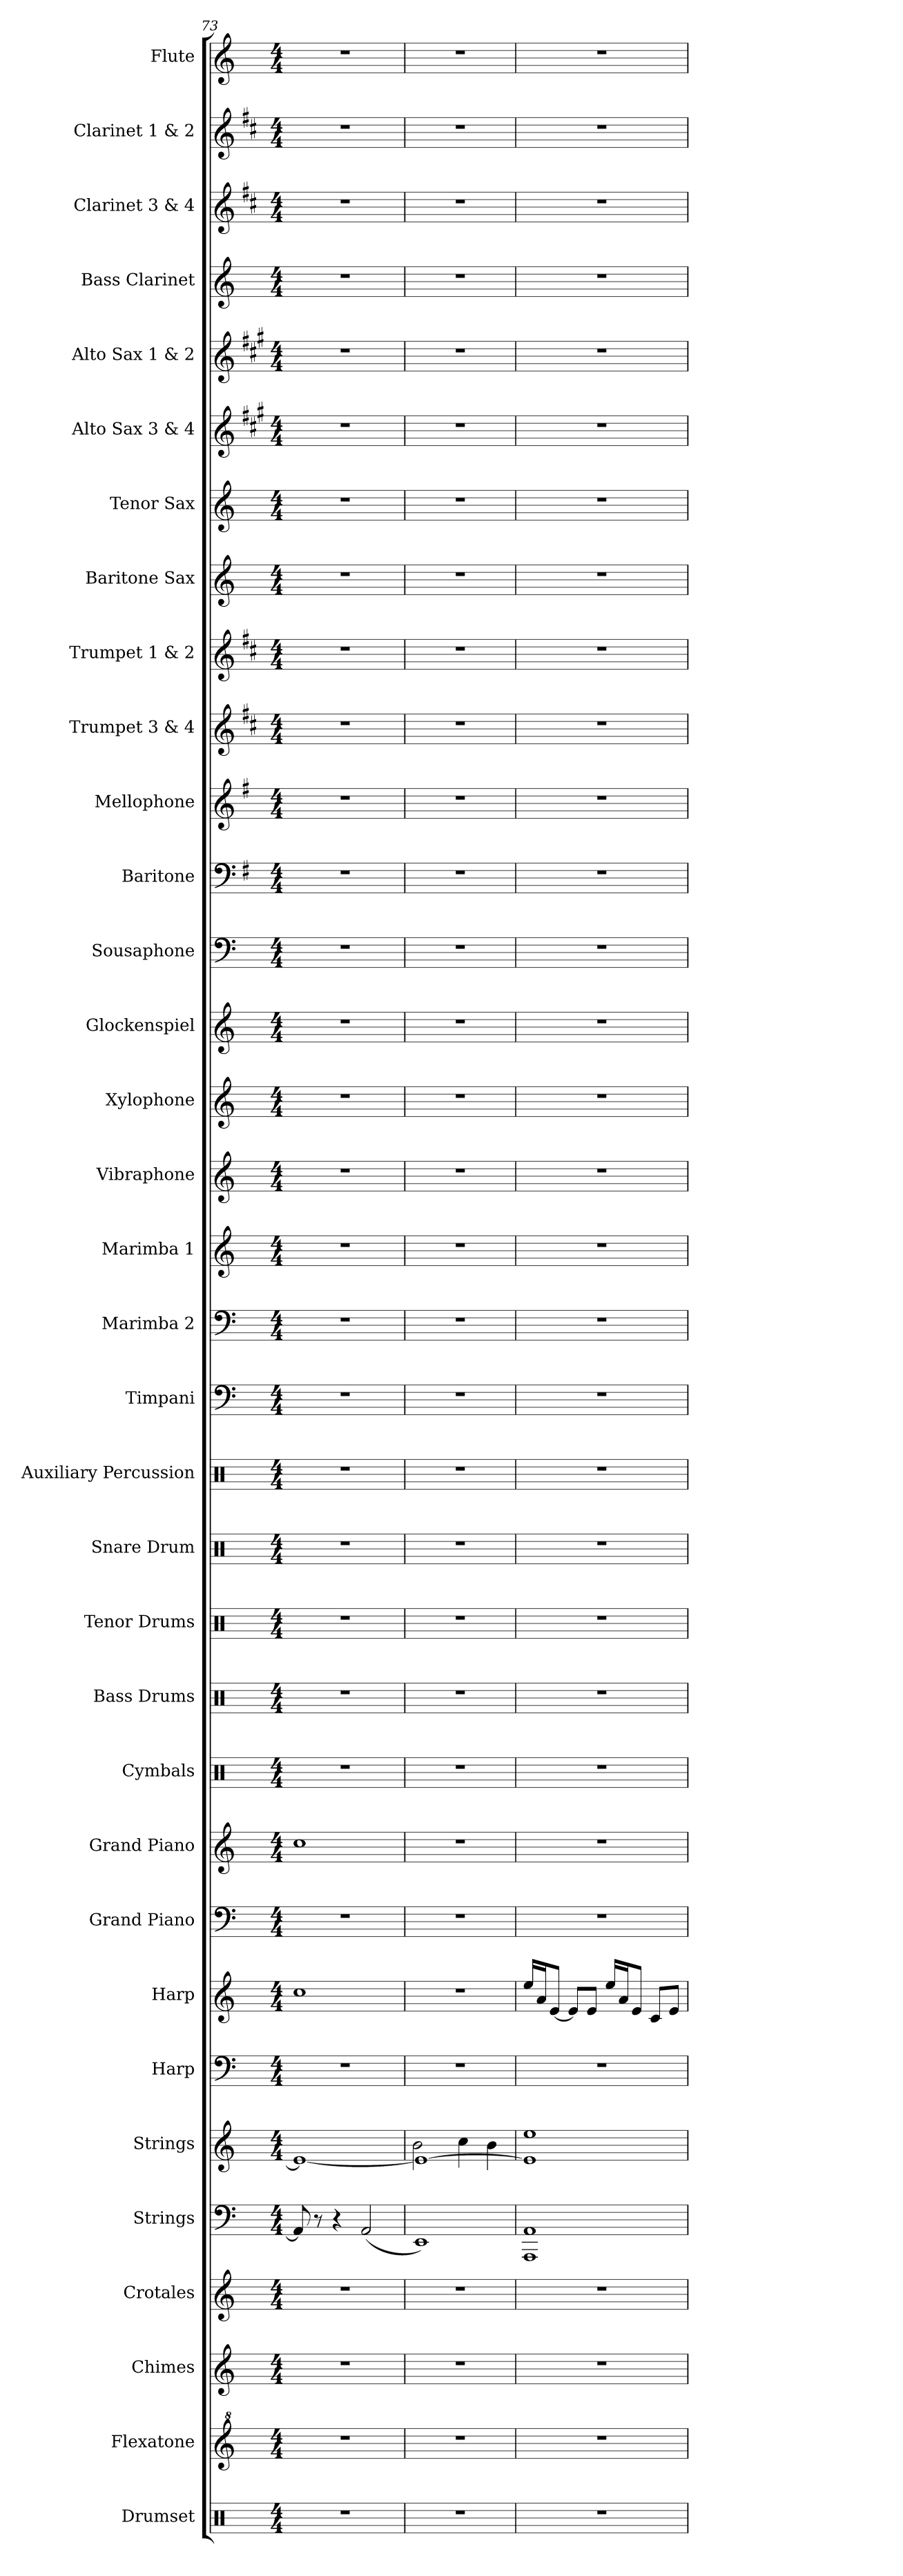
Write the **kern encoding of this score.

**kern	**kern	**kern	**kern	**kern	**kern	**kern	**kern	**kern	**kern	**kern	**kern	**kern	**kern	**kern	**kern	**kern	**kern	**kern	**kern	**kern	**kern	**kern	**kern	**kern	**kern	**kern	**kern	**kern	**kern	**kern	**kern	**kern	**kern
*part34	*part33	*part32	*part31	*part30	*part29	*part28	*part27	*part26	*part25	*part24	*part23	*part22	*part21	*part20	*part19	*part18	*part17	*part16	*part15	*part14	*part13	*part12	*part11	*part10	*part9	*part8	*part7	*part6	*part5	*part4	*part3	*part2	*part1
*staff34	*staff33	*staff32	*staff31	*staff30	*staff29	*staff28	*staff27	*staff26	*staff25	*staff24	*staff23	*staff22	*staff21	*staff20	*staff19	*staff18	*staff17	*staff16	*staff15	*staff14	*staff13	*staff12	*staff11	*staff10	*staff9	*staff8	*staff7	*staff6	*staff5	*staff4	*staff3	*staff2	*staff1
*I"Drumset	*I"Flexatone	*I"Chimes	*I"Crotales	*I"Strings	*I"Strings	*I"Harp	*I"Harp	*I"Grand Piano	*I"Grand Piano	*I"Cymbals	*I"Bass Drums	*I"Tenor Drums	*I"Snare Drum	*I"Auxiliary Percussion	*I"Timpani	*I"Marimba 2	*I"Marimba 1	*I"Vibraphone	*I"Xylophone	*I"Glockenspiel	*I"Sousaphone	*I"Baritone	*I"Mellophone	*I"Trumpet 3 &amp; 4	*I"Trumpet 1 &amp; 2	*I"Baritone Sax	*I"Tenor Sax	*I"Alto Sax 3 &amp; 4	*I"Alto Sax 1 &amp; 2	*I"Bass Clarinet	*I"Clarinet 3 &amp; 4	*I"Clarinet 1 &amp; 2	*I"Flute
*I'D. Set	*I'Flt.	*I'Cme.	*I'Crot.	*I'St.	*I'St.	*I'Hrp.	*I'Hrp.	*I'Pno.	*I'Pno.	*I'Cym.	*I'B.D.	*I'T.D.	*I'S.D.	*I'Aux. Perc.	*I'Timp.	*I'Mrm. 2	*I'Mrm. 1	*I'Vib.	*I'Xyl.	*I'Glk.	*	*I'Bar.	*I'Mph.	*I'Tpt. 3&amp;4	*I'Tpt. 1&amp;2	*I'Bari. Sax.	*I'T. Sax.	*I'A. Sax. 3&amp;4	*I'A. Sax. 1&amp;2	*I'B. Cl.	*I'Cl. 3&amp;4	*I'Cl. 1&amp;2	*I'Fl.
*clefX	*clefG^2	*clefG2	*clefG2	*clefF4	*clefG2	*clefF4	*clefG2	*clefF4	*clefG2	*clefX	*clefX	*clefX	*clefX	*clefX	*clefF4	*clefF4	*clefG2	*clefG2	*clefG2	*clefG2	*clefF4	*clefF4	*clefG2	*clefG2	*clefG2	*clefG2	*clefG2	*clefG2	*clefG2	*clefG2	*clefG2	*clefG2	*clefG2
*	*	*	*ITrd-14c-24	*	*	*	*	*	*	*	*	*	*	*	*	*	*	*	*ITrd-7c-12	*ITrd-14c-24	*	*ITrd4c7	*ITrd4c7	*ITrd1c2	*ITrd1c2	*ITrd12c21	*ITrd8c14	*ITrd5c9	*ITrd5c9	*ITrd8c14	*ITrd1c2	*ITrd1c2	*
*k[]	*k[]	*k[]	*k[]	*k[]	*k[]	*k[]	*k[]	*k[]	*k[]	*k[]	*k[]	*k[]	*k[]	*k[]	*k[]	*k[]	*k[]	*k[]	*k[]	*k[]	*k[]	*k[]	*k[]	*k[]	*k[]	*k[]	*k[]	*k[]	*k[]	*k[]	*k[]	*k[]	*k[]
*M4/4	*M4/4	*M4/4	*M4/4	*M4/4	*M4/4	*M4/4	*M4/4	*M4/4	*M4/4	*M4/4	*M4/4	*M4/4	*M4/4	*M4/4	*M4/4	*M4/4	*M4/4	*M4/4	*M4/4	*M4/4	*M4/4	*M4/4	*M4/4	*M4/4	*M4/4	*M4/4	*M4/4	*M4/4	*M4/4	*M4/4	*M4/4	*M4/4	*M4/4
*MM120	*MM120	*MM120	*MM120	*MM120	*MM120	*MM120	*MM120	*MM120	*MM120	*MM120	*MM120	*MM120	*MM120	*MM120	*MM120	*MM120	*MM120	*MM120	*MM120	*MM120	*MM120	*MM120	*MM120	*MM120	*MM120	*MM120	*MM120	*MM120	*MM120	*MM120	*MM120	*MM120	*MM120
=73	=73	=73	=73	=73	=73	=73	=73	=73	=73	=73	=73	=73	=73	=73	=73	=73	=73	=73	=73	=73	=73	=73	=73	=73	=73	=73	=73	=73	=73	=73	=73	=73	=73
1r	1r	1r	1r	8AA/]	1e_	1r	1cc	1r	1cc	1r	1r	1r	1r	1r	1r	1r	1r	1r	1r	1r	1r	1r	1r	1r	1r	1r	1r	1r	1r	1r	1r	1r	1r
.	.	.	.	8r	.	.	.	.	.	.	.	.	.	.	.	.	.	.	.	.	.	.	.	.	.	.	.	.	.	.	.	.	.
.	.	.	.	4r	.	.	.	.	.	.	.	.	.	.	.	.	.	.	.	.	.	.	.	.	.	.	.	.	.	.	.	.	.
.	.	.	.	(2AA/	.	.	.	.	.	.	.	.	.	.	.	.	.	.	.	.	.	.	.	.	.	.	.	.	.	.	.	.	.
=74	=74	=74	=74	=74	=74	=74	=74	=74	=74	=74	=74	=74	=74	=74	=74	=74	=74	=74	=74	=74	=74	=74	=74	=74	=74	=74	=74	=74	=74	=74	=74	=74	=74
*	*	*	*	*	*^	*	*	*	*	*	*	*	*	*	*	*	*	*	*	*	*	*	*	*	*	*	*	*	*	*	*	*	*
1r	1r	1r	1r	1EE)	1e_	2b\	1r	1r	1r	1r	1r	1r	1r	1r	1r	1r	1r	1r	1r	1r	1r	1r	1r	1r	1r	1r	1r	1r	1r	1r	1r	1r	1r	1r
.	.	.	.	.	.	4cc\	.	.	.	.	.	.	.	.	.	.	.	.	.	.	.	.	.	.	.	.	.	.	.	.	.	.	.	.
.	.	.	.	.	.	4b\	.	.	.	.	.	.	.	.	.	.	.	.	.	.	.	.	.	.	.	.	.	.	.	.	.	.	.	.
=75	=75	=75	=75	=75	=75	=75	=75	=75	=75	=75	=75	=75	=75	=75	=75	=75	=75	=75	=75	=75	=75	=75	=75	=75	=75	=75	=75	=75	=75	=75	=75	=75	=75	=75
1r	1r	1r	1r	1AAA 1AA	1e]	1ee	1r	16ee/LL	1r	1r	1r	1r	1r	1r	1r	1r	1r	1r	1r	1r	1r	1r	1r	1r	1r	1r	1r	1r	1r	1r	1r	1r	1r	1r
.	.	.	.	.	.	.	.	16a/J	.	.	.	.	.	.	.	.	.	.	.	.	.	.	.	.	.	.	.	.	.	.	.	.	.	.
.	.	.	.	.	.	.	.	[8e/J	.	.	.	.	.	.	.	.	.	.	.	.	.	.	.	.	.	.	.	.	.	.	.	.	.	.
.	.	.	.	.	.	.	.	8e/L]	.	.	.	.	.	.	.	.	.	.	.	.	.	.	.	.	.	.	.	.	.	.	.	.	.	.
.	.	.	.	.	.	.	.	8e/J	.	.	.	.	.	.	.	.	.	.	.	.	.	.	.	.	.	.	.	.	.	.	.	.	.	.
.	.	.	.	.	.	.	.	16ee/LL	.	.	.	.	.	.	.	.	.	.	.	.	.	.	.	.	.	.	.	.	.	.	.	.	.	.
.	.	.	.	.	.	.	.	16a/J	.	.	.	.	.	.	.	.	.	.	.	.	.	.	.	.	.	.	.	.	.	.	.	.	.	.
.	.	.	.	.	.	.	.	8e/J	.	.	.	.	.	.	.	.	.	.	.	.	.	.	.	.	.	.	.	.	.	.	.	.	.	.
.	.	.	.	.	.	.	.	8c/L	.	.	.	.	.	.	.	.	.	.	.	.	.	.	.	.	.	.	.	.	.	.	.	.	.	.
.	.	.	.	.	.	.	.	8e/J	.	.	.	.	.	.	.	.	.	.	.	.	.	.	.	.	.	.	.	.	.	.	.	.	.	.
*	*	*	*	*	*v	*v	*	*	*	*	*	*	*	*	*	*	*	*	*	*	*	*	*	*	*	*	*	*	*	*	*	*	*	*
=	=	=	=	=	=	=	=	=	=	=	=	=	=	=	=	=	=	=	=	=	=	=	=	=	=	=	=	=	=	=	=	=	=
*-	*-	*-	*-	*-	*-	*-	*-	*-	*-	*-	*-	*-	*-	*-	*-	*-	*-	*-	*-	*-	*-	*-	*-	*-	*-	*-	*-	*-	*-	*-	*-	*-	*-
